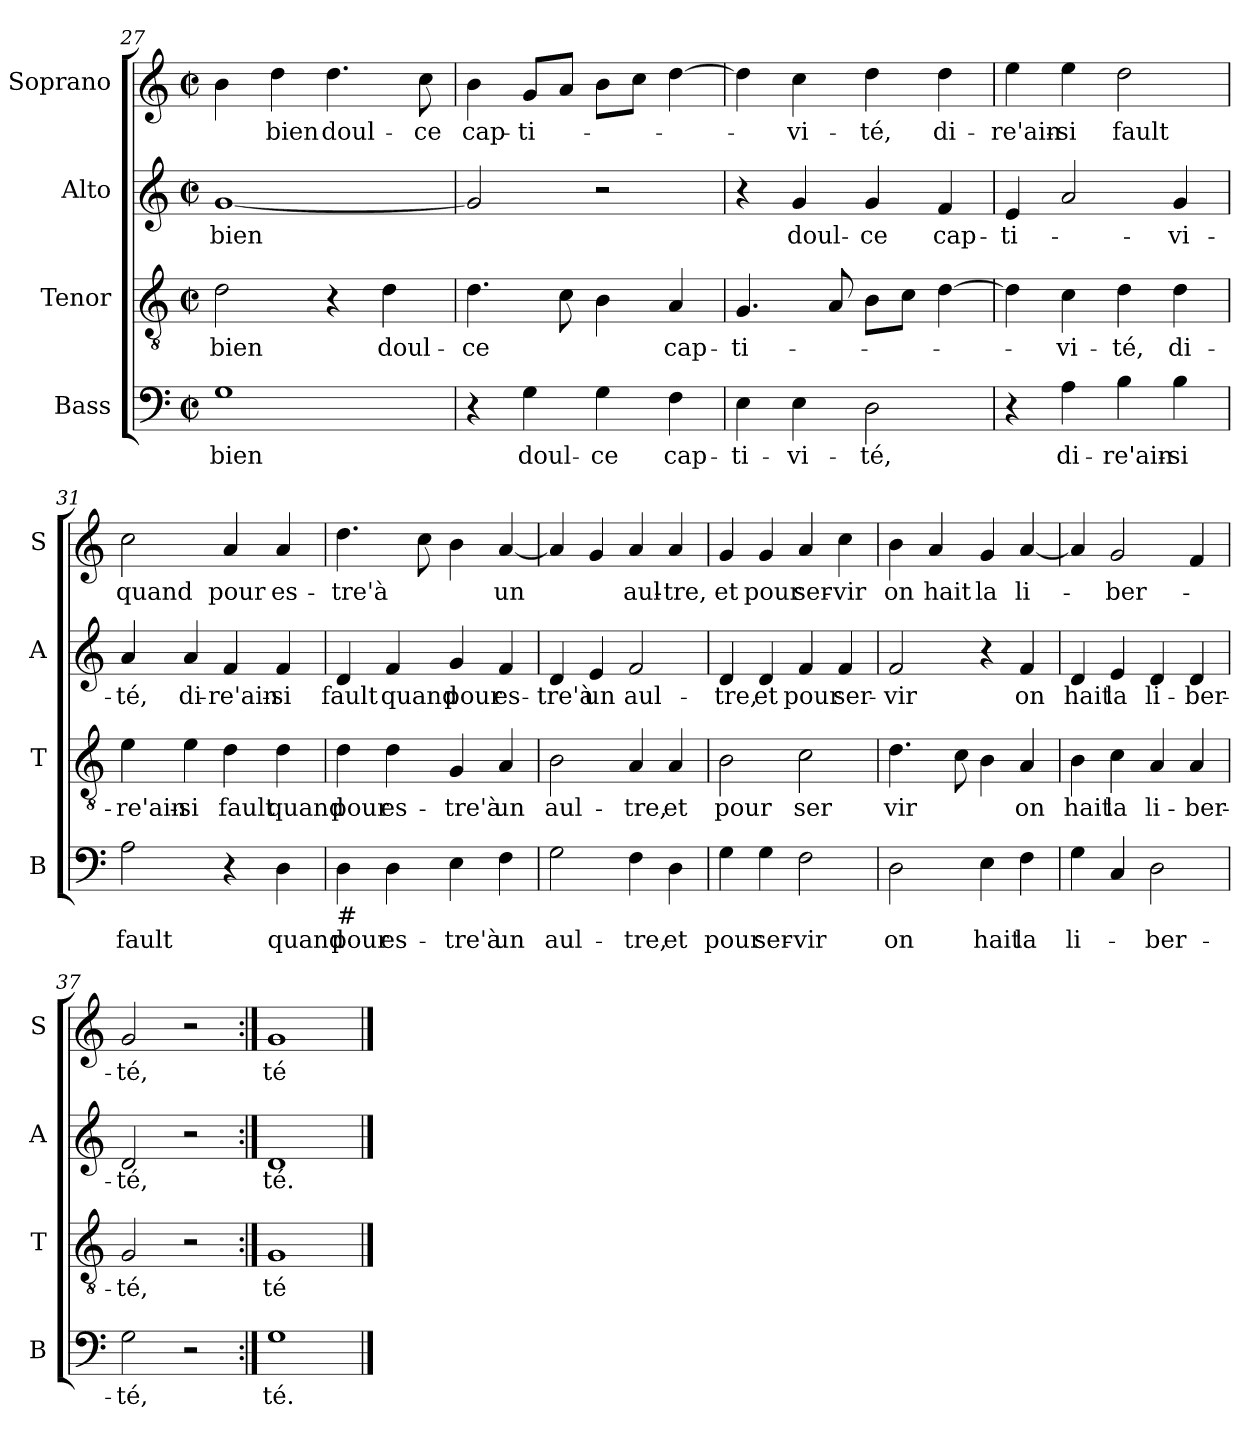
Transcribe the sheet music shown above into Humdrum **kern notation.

**kern	**text	**kern	**text	**kern	**text	**kern	**text
*part4	*part4	*part3	*part3	*part2	*part2	*part1	*part1
*staff4	*staff4	*staff3	*staff3	*staff2	*staff2	*staff1	*staff1
*I"Bass	*	*I"Tenor	*	*I"Alto	*	*I"Soprano	*
*I'B	*	*I'T	*	*I'A	*	*I'S	*
*clefF4	*	*clefGv2	*	*clefG2	*	*clefG2	*
*k[]	*	*k[]	*	*k[]	*	*k[]	*
*C:	*	*C:	*	*C:	*	*C:	*
*M2/2	*	*M2/2	*	*M2/2	*	*M2/2	*
*met(c|)	*	*met(c|)	*	*met(c|)	*	*met(c|)	*
=27	=27	=27	=27	=27	=27	=27	=27
!	!LO:LY:b	!	!LO:LY:b	!	!LO:LY:b	!	!
1G	bien	2d\	bien	[1g	bien	4b\	.
!	!	!	!	!	!	!	!LO:LY:b
.	.	.	.	.	.	4dd\	bien
!	!	!	!	!	!	!	!LO:LY:b
.	.	4r	.	.	.	4.dd\	doul-
!	!	!	!LO:LY:b	!	!	!	!
.	.	4d\	doul-	.	.	.	.
!	!	!	!	!	!	!	!LO:LY:b
.	.	.	.	.	.	8cc\	-ce
=28	=28	=28	=28	=28	=28	=28	=28
!	!	!	!LO:LY:b	!	!	!	!LO:LY:b
4r	.	4.d\	-ce	2g/]	.	4b\	cap-
!	!LO:LY:b	!	!	!	!	!	!LO:LY:b
4G\	doul-	.	.	.	.	8g/L	-ti-
.	.	8c\	.	.	.	8a/J	.
!	!LO:LY:b	!	!	!	!	!	!
4G\	-ce	4B\	.	2r	.	8b\L	.
.	.	.	.	.	.	8cc\J	.
!	!LO:LY:b	!	!LO:LY:b	!	!	!	!
4F\	cap-	4A/	cap-	.	.	[4dd\	.
=29	=29	=29	=29	=29	=29	=29	=29
!	!LO:LY:b	!	!LO:LY:b	!	!	!	!
4E\	-ti-	4.G/	-ti-	4r	.	4dd\]	.
!	!LO:LY:b	!	!	!	!LO:LY:b	!	!LO:LY:b
4E\	-vi-	.	.	4g/	doul-	4cc\	-vi-
.	.	8A/	.	.	.	.	.
!	!LO:LY:b	!	!	!	!LO:LY:b	!	!LO:LY:b
2D\	-té,	8B\L	.	4g/	-ce	4dd\	-té,
.	.	8c\J	.	.	.	.	.
!	!	!	!	!	!LO:LY:b	!	!LO:LY:b
.	.	[4d\	.	4f/	cap-	4dd\	di-
!!LO:LB:g=z
=30	=30	=30	=30	=30	=30	=30	=30
!	!	!	!	!	!LO:LY:b	!	!LO:LY:b
4r	.	4d\]	.	4e/	-ti-	4ee\	-re'ain-
!	!LO:LY:b	!	!LO:LY:b	!	!	!	!LO:LY:b
4A\	di-	4c\	-vi-	2a/	.	4ee\	-si
!	!LO:LY:b	!	!LO:LY:b	!	!	!	!LO:LY:b
4B\	-re'ain-	4d\	-té,	.	.	2dd\	fault
!	!LO:LY:b	!	!LO:LY:b	!	!LO:LY:b	!	!
4B\	-si	4d\	di-	4g/	-vi-	.	.
=31	=31	=31	=31	=31	=31	=31	=31
!	!LO:LY:b	!	!LO:LY:b	!	!LO:LY:b	!	!LO:LY:b
2A\	fault	4e\	-re'ain-	4a/	-té,	2cc\	quand
!	!	!	!LO:LY:b	!	!LO:LY:b	!	!
.	.	4e\	-si	4a/	di-	.	.
!	!	!	!LO:LY:b	!	!LO:LY:b	!	!LO:LY:b
4r	.	4d\	fault	4f/	-re'ain-	4a/	pour
!	!LO:LY:b	!	!LO:LY:b	!	!LO:LY:b	!	!LO:LY:b
4D\	quand	4d\	quand	4f/	-si	4a/	es-
=32	=32	=32	=32	=32	=32	=32	=32
!LO:TX:b:t=#	!	!	!	!	!	!	!
!	!LO:LY:b	!	!LO:LY:b	!	!LO:LY:b	!	!LO:LY:b
4D\	pour	4d\	pour	4d/	fault	4.dd\	-tre'à
!	!LO:LY:b	!	!LO:LY:b	!	!LO:LY:b	!	!
4D\	es-	4d\	es-	4f/	quand	.	.
.	.	.	.	.	.	8cc\	.
!	!LO:LY:b	!	!LO:LY:b	!	!LO:LY:b	!	!
4E\	-tre'à	4G/	-tre'à	4g/	pour	4b\	.
!	!LO:LY:b	!	!LO:LY:b	!	!LO:LY:b	!	!LO:LY:b
4F\	un	4A/	un	4f/	es-	[4a/	un
=33	=33	=33	=33	=33	=33	=33	=33
!	!LO:LY:b	!	!LO:LY:b	!	!LO:LY:b	!	!
2G\	aul-	2B\	aul-	4d/	-tre'à	4a/]	.
!	!	!	!	!	!LO:LY:b	!	!
.	.	.	.	4e/	un	4g/	.
!	!LO:LY:b	!	!LO:LY:b	!	!LO:LY:b	!	!LO:LY:b
4F\	-tre,	4A/	-tre,	2f/	aul-	4a/	aul-
!	!LO:LY:b	!	!LO:LY:b	!	!	!	!LO:LY:b
4D\	et	4A/	et	.	.	4a/	-tre,
=34	=34	=34	=34	=34	=34	=34	=34
!	!LO:LY:b	!	!LO:LY:b	!	!LO:LY:b	!	!LO:LY:b
4G\	pour	2B\	pour	4d/	-tre,	4g/	et
!	!LO:LY:b	!	!	!	!LO:LY:b	!	!LO:LY:b
4G\	ser-	.	.	4d/	et	4g/	pour
!	!LO:LY:b	!	!LO:LY:b	!	!LO:LY:b	!	!LO:LY:b
2F\	-vir	2c\	ser	4f/	pour	4a/	ser-
!	!	!	!	!	!LO:LY:b	!	!LO:LY:b
.	.	.	.	4f/	ser-	4cc\	-vir
!!LO:LB:g=z
=35	=35	=35	=35	=35	=35	=35	=35
!	!LO:LY:b	!	!LO:LY:b	!	!LO:LY:b	!	!LO:LY:b
2D\	on	4.d\	vir	2f/	-vir	4b\	on
!	!	!	!	!	!	!	!LO:LY:b
.	.	.	.	.	.	4a/	hait
.	.	8c\	.	.	.	.	.
!	!LO:LY:b	!	!	!	!	!	!LO:LY:b
4E\	hait	4B\	.	4r	.	4g/	la
!	!LO:LY:b	!	!LO:LY:b	!	!LO:LY:b	!	!LO:LY:b
4F\	la	4A/	on	4f/	on	[4a/	li-
=36	=36	=36	=36	=36	=36	=36	=36
!	!LO:LY:b	!	!LO:LY:b	!	!LO:LY:b	!	!
4G\	li-	4B\	hait	4d/	hait	4a/]	.
!	!	!	!LO:LY:b	!	!LO:LY:b	!	!LO:LY:b
4C/	.	4c\	la	4e/	la	2g/	-ber-
!	!LO:LY:b	!	!LO:LY:b	!	!LO:LY:b	!	!
2D\	-ber-	4A/	li-	4d/	li-	.	.
!	!	!	!LO:LY:b	!	!LO:LY:b	!	!
.	.	4A/	-ber-	4d/	-ber-	4f/	.
=37	=37	=37	=37	=37	=37	=37	=37
!	!LO:LY:b	!	!LO:LY:b	!	!LO:LY:b	!	!LO:LY:b
2G\	-té,	2G/	-té,	2d/	-té,	2g/	-té,
2r	.	2r	.	2r	.	2r	.
=38:|!	=38:|!	=38:|!	=38:|!	=38:|!	=38:|!	=38:|!	=38:|!
!	!LO:LY:b	!	!LO:LY:b	!	!LO:LY:b	!	!LO:LY:b
1G	té.	1G	té	1d	té.	1g	té
==	==	==	==	==	==	==	==
*-	*-	*-	*-	*-	*-	*-	*-
